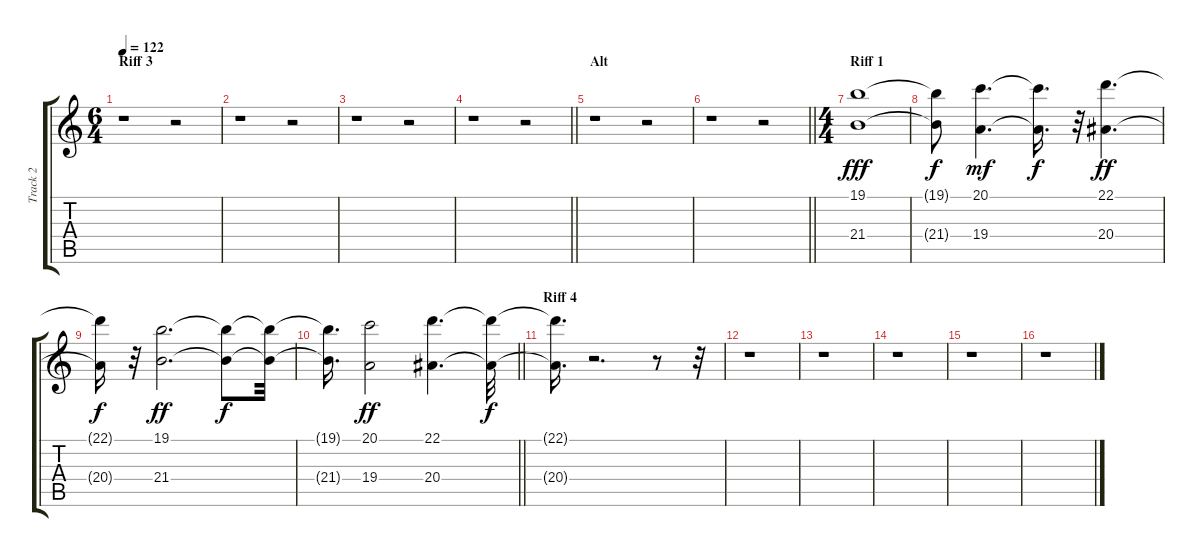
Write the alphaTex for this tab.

\track ("Track 2" "Track 2") {instrument stringensemble2}
\staff {score tabs}
\tuning (E4 B3 G3 D3 A2 E2) {hide}
\ts (6 4)
\section ("" "Riff 3")
\tempo 122
\clef g2
\ks c
r.1{dy f} r.2 |
r.1 r.2 |
r.1 r.2 |
\barLineRight lightlight
r.1 r.2 |
\section ("" "Alt")
r.1 r.2 |
\barLineRight lightlight
r.1 r.2 |
\ts (4 4)
\section ("" "Riff 1")
(19.1 21.4).1{dy fff} |
(19.1{t} 21.4{t}).8{dy f} (20.1 19.4).4{d dy mf} (20.1{t} 19.4{t}).16{d dy f} r.32 (22.1 20.4).4{d dy ff} |
(22.1{t} 20.4{t}).16{dy f} r.32 (19.1 21.4).2{d dy ff} (19.1{t} 21.4{t}).8{dy f} (19.1{t} 21.4{t}).32 |
\barLineRight lightlight
(19.1{t} 21.4{t}).16{d} (20.1 19.4).2{dy ff} (22.1 20.4).4{d} (22.1{t} 20.4{t}).32{dy f} |
\section ("" "Riff 4")
(22.1{t} 20.4{t}).16{d} r.2{d} r.8 r.32 |
r.1 |
r.1 |
r.1 |
r.1 |
r.1
